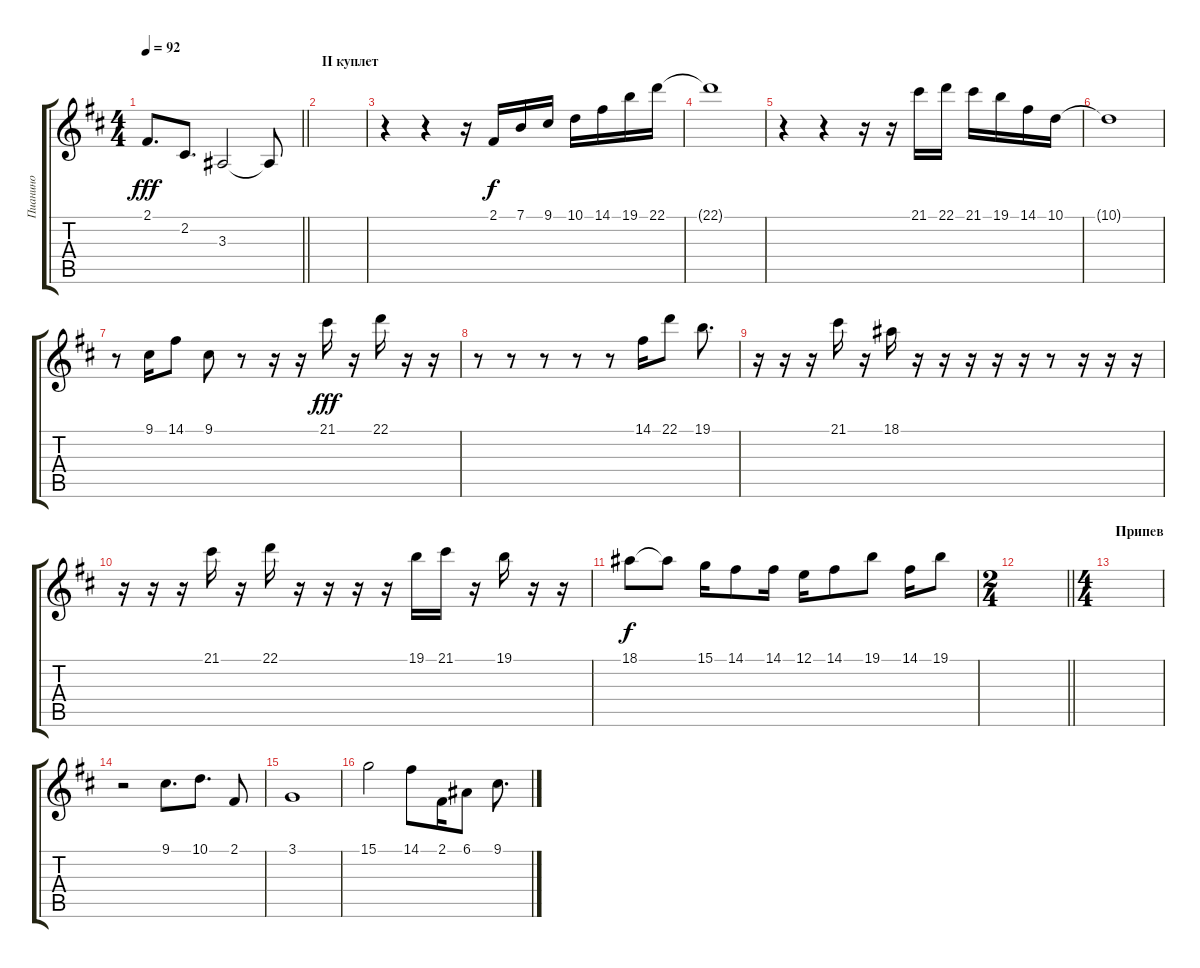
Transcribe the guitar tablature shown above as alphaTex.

\track ("Пианино" "Пианино") {instrument acousticgrandpiano}
\staff {score tabs}
\tuning (E4 B3 G3 D3 A2 E2) {hide}
\ts (4 4)
\tempo 92
\clef g2
\barLineRight lightlight
\ks bminor
2.1.8{d dy fff} 2.2.8{d} 3.3.2 3.3{t}.8 |
\section ("" "II куплет")
|
r.4 r.4 r.16 2.1.16{dy f} 7.1.16 9.1.16 10.1.16 14.1.16 19.1.16 22.1.16 |
22.1{t}.1 |
r.4 r.4 r.16 r.16 21.1.16 22.1.16 21.1.16 19.1.16 14.1.16 10.1.16 |
10.1{t}.1 |
r.8 9.1.16 14.1.8 9.1.8 r.8 r.16 r.16 21.1.16{dy fff} r.16 22.1.16 r.16 r.16 |
r.8 r.8 r.8 r.8 r.8 14.1.16 22.1.8 19.1.8{d} |
r.16 r.16 r.16 21.1.16 r.16 18.1.16 r.16 r.16 r.16 r.16 r.16 r.8 r.16 r.16 r.16 |
r.16 r.16 r.16 21.1.16 r.16 22.1.16 r.16 r.16 r.16 r.16 19.1.16 21.1.16 r.16 19.1.16 r.16 r.16 |
18.1.8{dy f} 18.1{t}.8 15.1.16 14.1.8 14.1.16 12.1.16 14.1.8 19.1.8 14.1.16 19.1.8 |
\ts (2 4)
\barLineRight lightlight
|
\ts (4 4)
\section ("" "Припев")
|
r.2 9.1.8{d} 10.1.8{d} 2.1.8 |
3.1.1 |
15.1.2 14.1.8 2.1.16 6.1.8 9.1.8{d}
